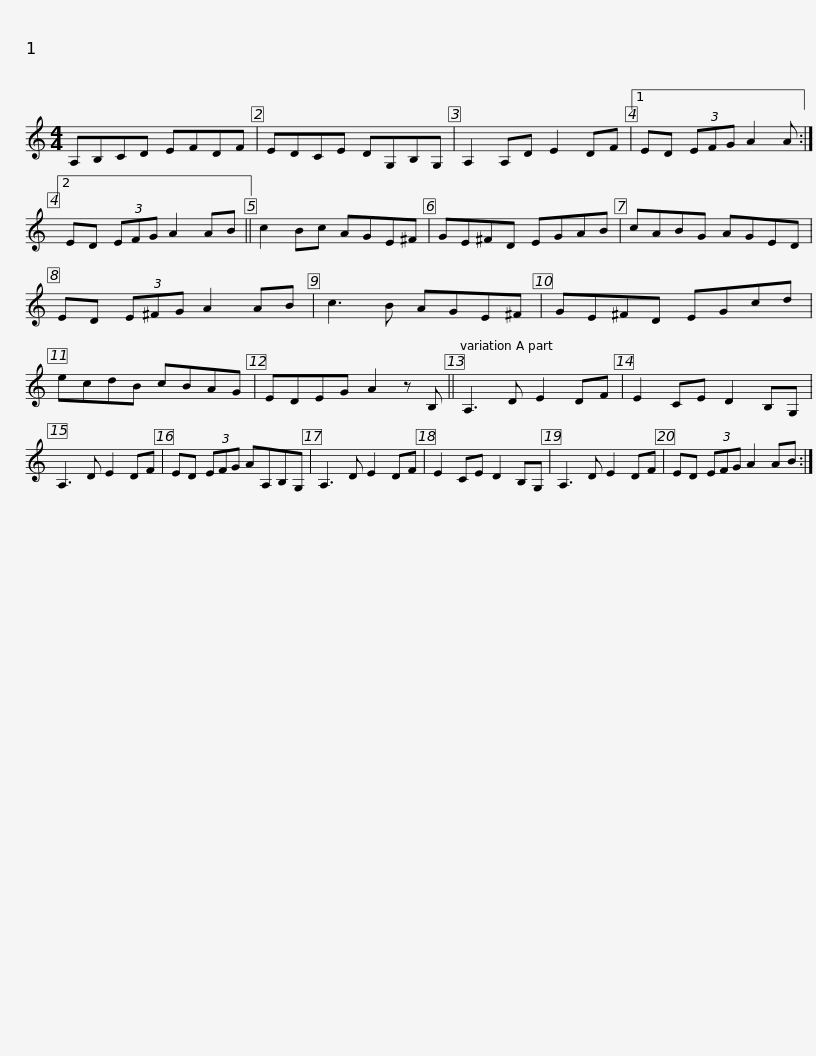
X:1
L:1/8
M:4/4
I:linebreak $
K:C
V:1 treble
V:1
 A,B,CD EFDF | EDCE DG,B,G, | A,2 A,D E2 DF |1 ED (3EFG A2 A :|2 ED (3EFG A2 AB ||$ %5
 c2 Bc AGE^F | GE^FD EGAB | cABG AGED | ED (3E^FG A2 AB | c3 B AGE^F |$ %10
 GE^FD EGcd | ecdB cBAG | EDEG A2 z B, || A,3 D E2 DF | E2 CE D2 B,G, | %15
 A,3 D E2 DF |$ ED (3EFG AA,B,G, | A,3 D E2 DF | E2 CE D2 B,G, | A,3 D E2 DF | %20
 ED (3EFG A2 AB :| %21
